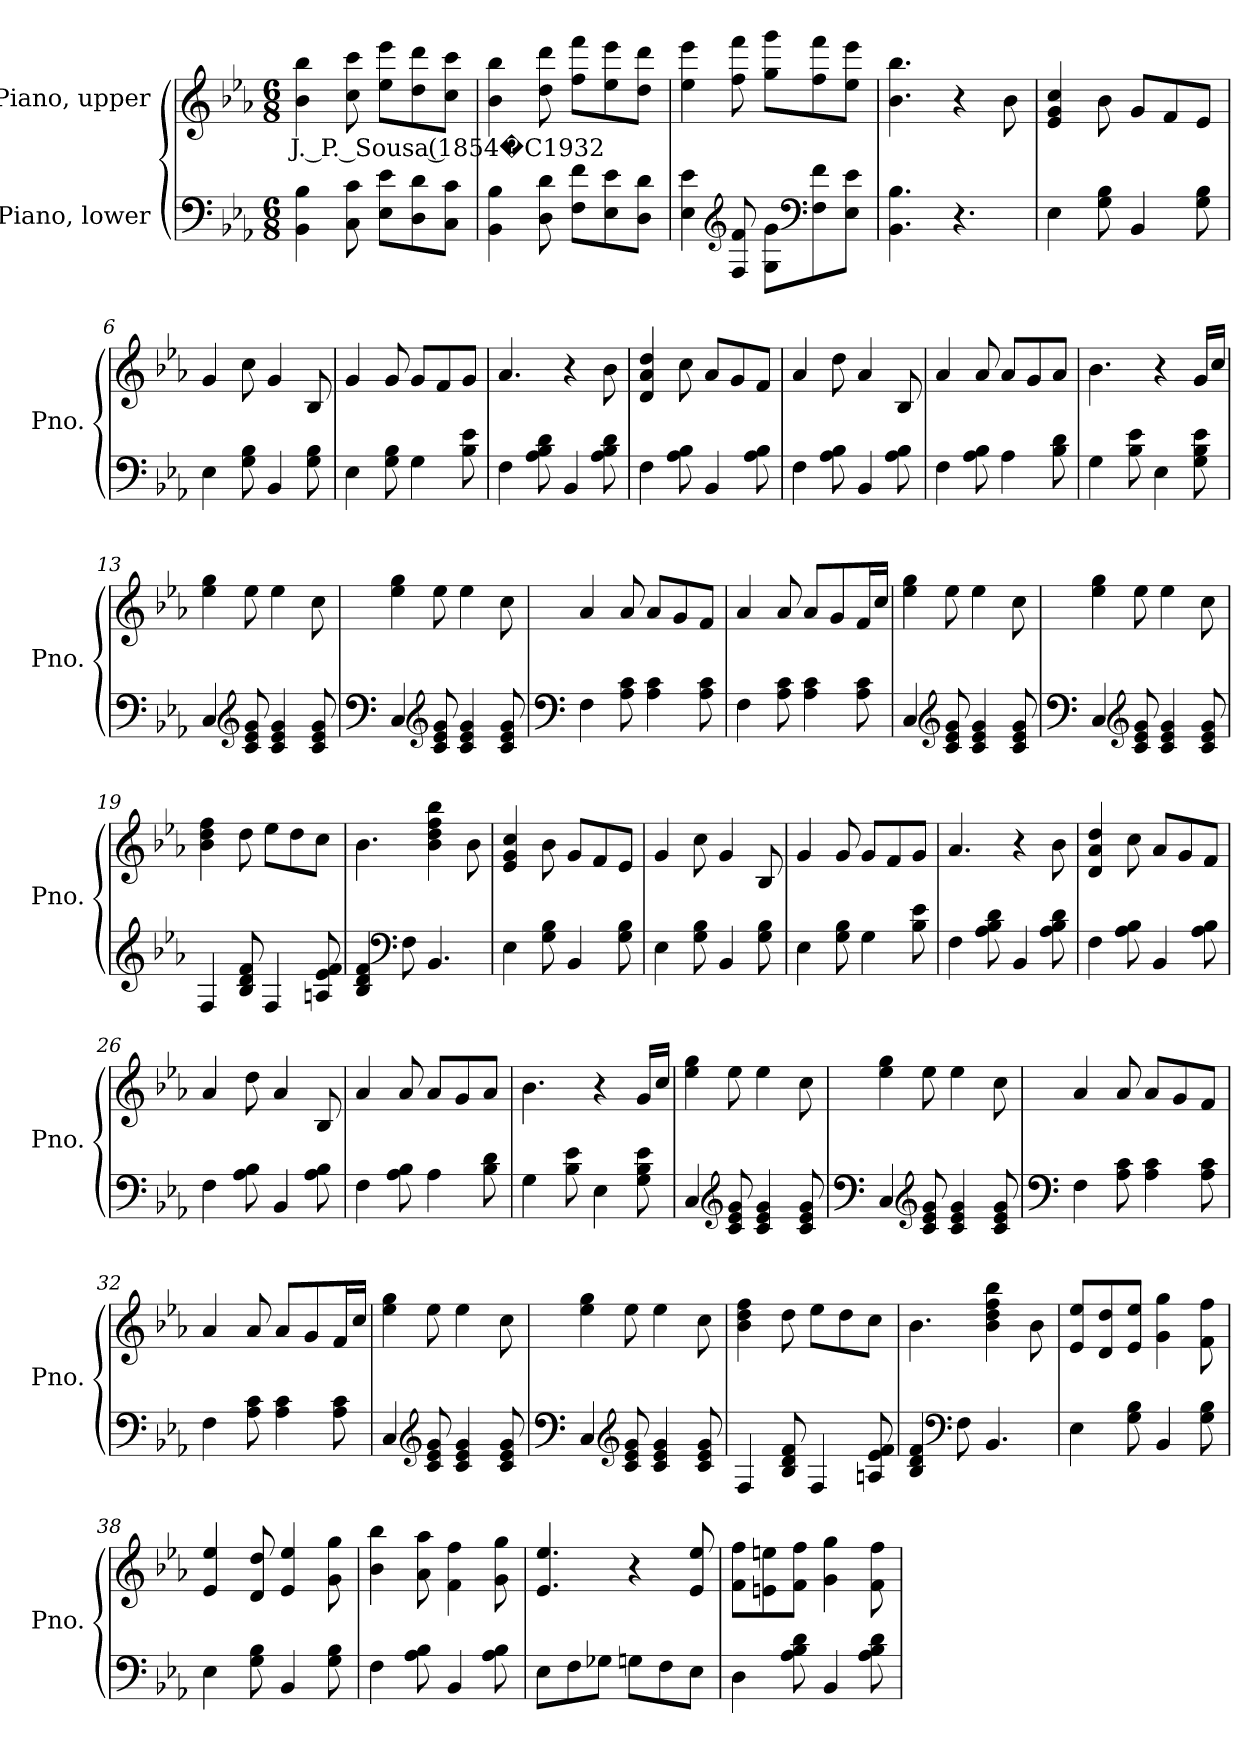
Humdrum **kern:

**kern	**kern	**text
*part2	*part1	*part1
*staff2	*staff1	*staff1
*I"Piano, lower	*I"Piano, upper	*
*I'Pno.	*I'Pno.	*
*clefF4	*clefG2	*
*k[b-e-a-]	*k[b-e-a-]	*
*M6/8	*M6/8	*
*MM200	*MM200	*
=1	=1	=1
!	!	!LO:LY:b
4BB-\ 4B-\	4b-\ 4bb-\	J. P. Sousa (1854�C1932
8C\ 8c\	8cc\ 8ccc\	.
8E-\ 8e-\L	8ee-\ 8eee-\L	.
8D\ 8d\	8dd\ 8ddd\	.
8C\ 8c\J	8cc\ 8ccc\J	.
=2	=2	=2
4BB-\ 4B-\	4b-\ 4bb-\	.
8D\ 8d\	8dd\ 8ddd\	.
8F\ 8f\L	8ff\ 8fff\L	.
8E-\ 8e-\	8ee-\ 8eee-\	.
8D\ 8d\J	8dd\ 8ddd\J	.
=3	=3	=3
4E-\ 4e-\	4ee-\ 4eee-\	.
*clefG2	*	*
8F/ 8f/	8ff\ 8fff\	.
8G\ 8g\L	8gg\ 8ggg\L	.
*clefF4	*	*
8F\ 8f\	8ff\ 8fff\	.
8E-\ 8e-\J	8ee-\ 8eee-\J	.
!!LO:LB:g=z
=4	=4	=4
4.BB-\ 4.B-\	4.b-\ 4.bb-\	.
4.r	4r	.
.	8b-\	.
=5	=5	=5
4E-\	4e-/ 4g/ 4cc/	.
8G\ 8B-\	8b-\	.
4BB-/	8g/L	.
.	8f/	.
8G\ 8B-\	8e-/J	.
=6	=6	=6
4E-\	4g/	.
8G\ 8B-\	8cc\	.
4BB-/	4g/	.
8G\ 8B-\	8B-/	.
=7	=7	=7
4E-\	4g/	.
8G\ 8B-\	8g/	.
4G\	8g/L	.
.	8f/	.
8B-\ 8e-\	8g/J	.
=8	=8	=8
4F\	4.a-/	.
8A-\ 8B-\ 8d\	.	.
4BB-/	4r	.
8A-\ 8B-\ 8d\	8b-\	.
=9	=9	=9
4F\	4d/ 4a-/ 4dd/	.
8A-\ 8B-\	8cc\	.
4BB-/	8a-/L	.
.	8g/	.
8A-\ 8B-\	8f/J	.
=10	=10	=10
4F\	4a-/	.
8A-\ 8B-\	8dd\	.
4BB-/	4a-/	.
8A-\ 8B-\	8B-/	.
!!LO:LB:g=z
=11	=11	=11
4F\	4a-/	.
8A-\ 8B-\	8a-/	.
4A-\	8a-/L	.
.	8g/	.
8B-\ 8d\	8a-/J	.
=12	=12	=12
4G\	4.b-\	.
8B-\ 8e-\	.	.
4E-\	4r	.
8G\ 8B-\ 8e-\	16g/LL	.
.	16cc/JJ	.
=13	=13	=13
4C/	4ee-\ 4gg\	.
*clefG2	*	*
8c/ 8e-/ 8g/	8ee-\	.
4c/ 4e-/ 4g/	4ee-\	.
8c/ 8e-/ 8g/	8cc\	.
=14	=14	=14
*clefF4	*	*
4C/	4ee-\ 4gg\	.
*clefG2	*	*
8c/ 8e-/ 8g/	8ee-\	.
4c/ 4e-/ 4g/	4ee-\	.
8c/ 8e-/ 8g/	8cc\	.
=15	=15	=15
*clefF4	*	*
4F\	4a-/	.
8A-\ 8c\	8a-/	.
4A-\ 4c\	8a-/L	.
.	8g/	.
8A-\ 8c\	8f/J	.
!!LO:LB:g=z
=16	=16	=16
4F\	4a-/	.
8A-\ 8c\	8a-/	.
4A-\ 4c\	8a-/L	.
.	8g/	.
8A-\ 8c\	16f/L	.
.	16cc/JJ	.
=17	=17	=17
4C/	4ee-\ 4gg\	.
*clefG2	*	*
8c/ 8e-/ 8g/	8ee-\	.
4c/ 4e-/ 4g/	4ee-\	.
8c/ 8e-/ 8g/	8cc\	.
=18	=18	=18
*clefF4	*	*
4C/	4ee-\ 4gg\	.
*clefG2	*	*
8c/ 8e-/ 8g/	8ee-\	.
4c/ 4e-/ 4g/	4ee-\	.
8c/ 8e-/ 8g/	8cc\	.
=19	=19	=19
4F/	4b-\ 4dd\ 4ff\	.
8B-/ 8d/ 8f/	8dd\	.
4F/	8ee-\L	.
.	8dd\	.
8An/ 8e-/ 8f/	8cc\J	.
=20	=20	=20
4B-/ 4d/ 4f/	4.b-\	.
*clefF4	*	*
8F\	.	.
4.BB-/	4b-\ 4dd\ 4ff\ 4bb-\	.
.	8b-\	.
!!LO:LB:g=z
=21	=21	=21
4E-\	4e-/ 4g/ 4cc/	.
8G\ 8B-\	8b-\	.
4BB-/	8g/L	.
.	8f/	.
8G\ 8B-\	8e-/J	.
=22	=22	=22
4E-\	4g/	.
8G\ 8B-\	8cc\	.
4BB-/	4g/	.
8G\ 8B-\	8B-/	.
=23	=23	=23
4E-\	4g/	.
8G\ 8B-\	8g/	.
4G\	8g/L	.
.	8f/	.
8B-\ 8e-\	8g/J	.
=24	=24	=24
4F\	4.a-/	.
8A-\ 8B-\ 8d\	.	.
4BB-/	4r	.
8A-\ 8B-\ 8d\	8b-\	.
=25	=25	=25
4F\	4d/ 4a-/ 4dd/	.
8A-\ 8B-\	8cc\	.
4BB-/	8a-/L	.
.	8g/	.
8A-\ 8B-\	8f/J	.
=26	=26	=26
4F\	4a-/	.
8A-\ 8B-\	8dd\	.
4BB-/	4a-/	.
8A-\ 8B-\	8B-/	.
!!LO:LB:g=z
=27	=27	=27
4F\	4a-/	.
8A-\ 8B-\	8a-/	.
4A-\	8a-/L	.
.	8g/	.
8B-\ 8d\	8a-/J	.
=28	=28	=28
4G\	4.b-\	.
8B-\ 8e-\	.	.
4E-\	4r	.
8G\ 8B-\ 8e-\	16g/LL	.
.	16cc/JJ	.
=29	=29	=29
4C/	4ee-\ 4gg\	.
*clefG2	*	*
8c/ 8e-/ 8g/	8ee-\	.
4c/ 4e-/ 4g/	4ee-\	.
8c/ 8e-/ 8g/	8cc\	.
=30	=30	=30
*clefF4	*	*
4C/	4ee-\ 4gg\	.
*clefG2	*	*
8c/ 8e-/ 8g/	8ee-\	.
4c/ 4e-/ 4g/	4ee-\	.
8c/ 8e-/ 8g/	8cc\	.
=31	=31	=31
*clefF4	*	*
4F\	4a-/	.
8A-\ 8c\	8a-/	.
4A-\ 4c\	8a-/L	.
.	8g/	.
8A-\ 8c\	8f/J	.
!!LO:PB:g=z
=32	=32	=32
4F\	4a-/	.
8A-\ 8c\	8a-/	.
4A-\ 4c\	8a-/L	.
.	8g/	.
8A-\ 8c\	16f/L	.
.	16cc/JJ	.
=33	=33	=33
4C/	4ee-\ 4gg\	.
*clefG2	*	*
8c/ 8e-/ 8g/	8ee-\	.
4c/ 4e-/ 4g/	4ee-\	.
8c/ 8e-/ 8g/	8cc\	.
=34	=34	=34
*clefF4	*	*
4C/	4ee-\ 4gg\	.
*clefG2	*	*
8c/ 8e-/ 8g/	8ee-\	.
4c/ 4e-/ 4g/	4ee-\	.
8c/ 8e-/ 8g/	8cc\	.
=35	=35	=35
4F/	4b-\ 4dd\ 4ff\	.
8B-/ 8d/ 8f/	8dd\	.
4F/	8ee-\L	.
.	8dd\	.
8An/ 8e-/ 8f/	8cc\J	.
=36	=36	=36
4B-/ 4d/ 4f/	4.b-\	.
*clefF4	*	*
8F\	.	.
4.BB-/	4b-\ 4dd\ 4ff\ 4bb-\	.
.	8b-\	.
!!LO:LB:g=z
=37	=37	=37
4E-\	8e-/ 8ee-/L	.
.	8d/ 8dd/	.
8G\ 8B-\	8e-/ 8ee-/J	.
4BB-/	4g\ 4gg\	.
8G\ 8B-\	8f\ 8ff\	.
=38	=38	=38
4E-\	4e-/ 4ee-/	.
8G\ 8B-\	8d/ 8dd/	.
4BB-/	4e-/ 4ee-/	.
8G\ 8B-\	8g\ 8gg\	.
=39	=39	=39
4F\	4b-\ 4bb-\	.
8A-\ 8B-\	8a-\ 8aa-\	.
4BB-/	4f\ 4ff\	.
8A-\ 8B-\	8g\ 8gg\	.
=40	=40	=40
8E-\L	4.e-/ 4.ee-/	.
8F\	.	.
8G-X\J	.	.
8Gn\L	4r	.
8F\	.	.
8E-\J	8e-/ 8ee-/	.
=41	=41	=41
4D\	8f\ 8ff\L	.
.	8en\ 8een\	.
8A-\ 8B-\ 8d\	8f\ 8ff\J	.
4BB-/	4g\ 4gg\	.
8A-\ 8B-\ 8d\	8f\ 8ff\	.
=	=	=
*-	*-	*-
